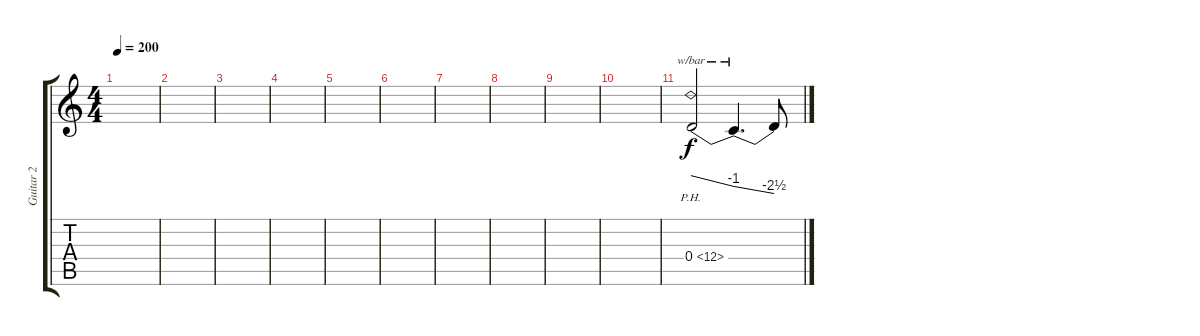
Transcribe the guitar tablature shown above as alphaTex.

\track ("Guitar 2" "Guitar 2") {instrument overdrivenguitar}
\staff {score tabs}
\tuning (E4 B3 G3 D3 A2 E2) {hide}
\ts (4 4)
\tempo 200
\clef g2
\ks c
|
|
|
|
|
|
|
|
|
|
0.4{ph 12}.2{tbe (dive default 0 0 60 -4)} 0.4{t}.4{d tbe (dive default 0 -4 60 -10)} 0.4{t}.8
